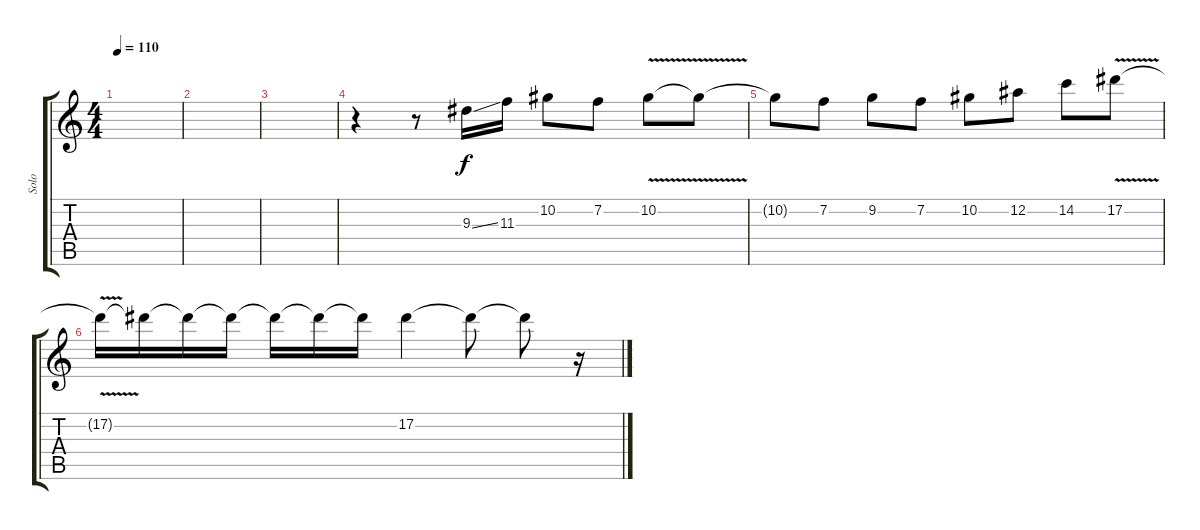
\track ("Solo" "Solo") {instrument overdrivenguitar}
\staff {score tabs}
\tuning (Eb4 Bb3 Gb3 Db3 Ab2 Db2) {hide}
\ts (4 4)
\tempo 110
\clef g2
\ks c
|
|
|
r.4{volume 10} r.8 9.3{ss}.16 11.3.16 10.2.8 7.2.8 10.2{v}.8 10.2{t}.8 |
10.2{t}.8 7.2.8 9.2.8 7.2.8 10.2.8 12.2.8 14.2.8 17.2{v}.8 |
17.2{t}.16 17.2{t}.16 17.2{t}.16 17.2{t}.16 17.2{t}.16 17.2{t}.16 17.2{t}.16 17.2.4{volume 14 instrument overdrivenguitar} 17.2{t}.8 17.2{t}.8 r.16
